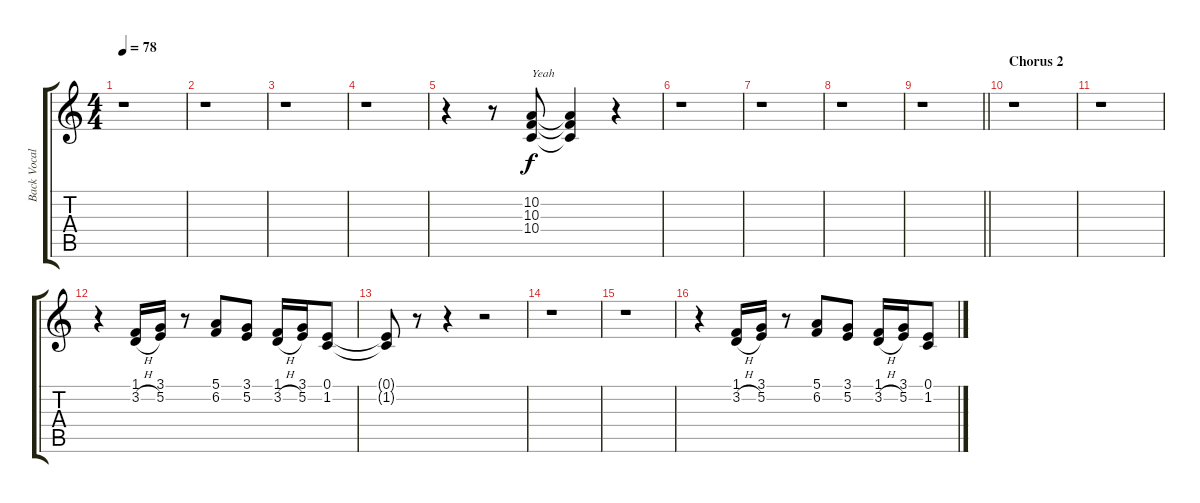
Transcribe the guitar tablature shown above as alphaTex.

\track ("Back Vocals" "Back Vocal") {instrument lead6voice}
\staff {score tabs}
\tuning (E4 B3 G3 D3 A2 E2) {hide}
\ts (4 4)
\tempo 78
\clef g2
\ks c
r.1{dy f} |
r.1 |
r.1 |
r.1 |
r.4 r.8 (10.2 10.3 10.4).8{txt "Yeah"} (10.2{t} 10.3{t} 10.4{t}).4 r.4 |
r.1 |
r.1 |
r.1 |
\barLineRight lightlight
r.1 |
\section ("" "Chorus 2")
r.1 |
r.1 |
r.4 (1.1 3.2{h}).16 (3.1 5.2).16 r.8 (5.1 6.2).8 (3.1 5.2).8 (1.1 3.2{h}).16 (3.1 5.2).16 (0.1 1.2).8 |
(0.1{t} 1.2{t}).8 r.8 r.4 r.2 |
r.1 |
r.1 |
r.4 (1.1 3.2{h}).16 (3.1 5.2).16 r.8 (5.1 6.2).8 (3.1 5.2).8 (1.1 3.2{h}).16 (3.1 5.2).16 (0.1 1.2).8
